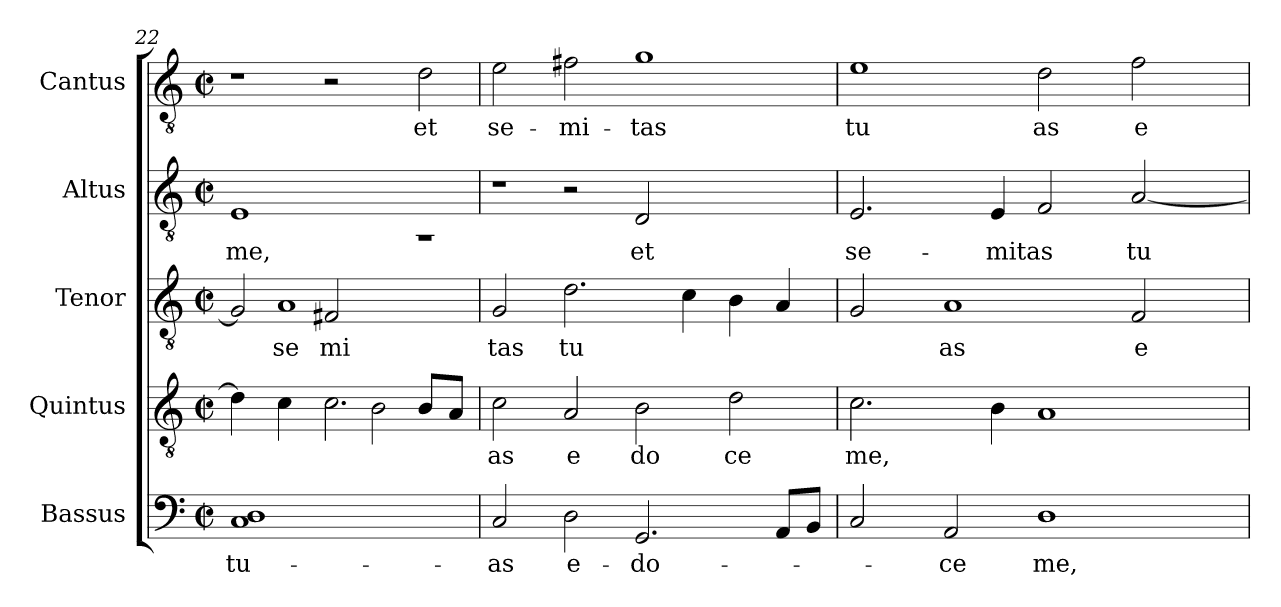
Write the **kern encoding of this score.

**kern	**text	**kern	**text	**kern	**text	**kern	**text	**kern	**text
*part5	*part5	*part4	*part4	*part3	*part3	*part2	*part2	*part1	*part1
*staff5	*staff5	*staff4	*staff4	*staff3	*staff3	*staff2	*staff2	*staff1	*staff1
*I"Bassus	*	*I"Quintus	*	*I"Tenor	*	*I"Altus	*	*I"Cantus	*
*clefF4	*	*clefGv2	*	*clefGv2	*	*clefGv2	*	*clefGv2	*
*M2/2	*	*M2/2	*	*M2/2	*	*M2/2	*	*M2/2	*
*met(c|)	*	*met(c|)	*	*met(c|)	*	*met(c|)	*	*met(c|)	*
=22	=22	=22	=22	=22	=22	=22	=22	=22	=22
!LO:N:vis=1	!LO:LY:b:cj	!	!	!LO:N:vis=2	!	!	!LO:LY:b:cj	!LO:N:vis=1	!
4C 4D	tu-	4d\]	.	4G/]	.	1E	me,	2r	.
!	!	!	!	!LO:N:vis=1	!LO:LY:b:cj	!	!	!	!
1ryy	.	4c\	.	4A	se	.	.	.	.
!	!	!LO:N:vis=2.	!	!LO:N:vis=2	!LO:LY:b:cj	!	!	!	!
.	.	4c\	.	4F#X/	mi	.	.	2r	.
!	!	!LO:N:vis=2	!	!	!	!	!	!	!
.	.	4B\	.	2ryy	.	.	.	.	.
!	!	!	!	!	!	!LO:N:vis=1	!	!LO:N:vis=2	!LO:LY:b:cj
.	.	8B/L	.	.	.	4rAA	.	4d\	et
.	.	8A/J	.	.	.	.	.	.	.
=23	=23	=23	=23	=23	=23	=23	=23	=23	=23
!	!LO:LY:b:cj	!	!LO:LY:b:cj	!	!LO:LY:b:cj	!LO:N:vis=1	!	!	!LO:LY:b:cj
2C/	-as	2c\	as	2G/	tas	2r	.	2e\	se-
!	!LO:LY:b:cj	!	!LO:LY:b:cj	!	!LO:LY:b:cj	!	!	!	!LO:LY:b:cj
2D\	e-	2A/	e	2.d\	tu	2r	.	2f#X\	-mi-
!	!LO:LY:b:cj	!	!LO:LY:b:cj	!	!	!LO:N:vis=2	!LO:LY:b:cj	!	!LO:LY:b:cj
2.GG/	-do-	2B\	do	.	.	4D/	et	1g	-tas
.	.	.	.	4c\	.	2.ryy	.	.	.
!	!	!	!LO:LY:b:cj	!	!	!	!	!	!
.	.	2d\	ce	4B\	.	.	.	.	.
8AA/L	.	.	.	4A/	.	.	.	.	.
8BB/J	.	.	.	.	.	.	.	.	.
!!LO:LB:g=z
=24	=24	=24	=24	=24	=24	=24	=24	=24	=24
!	!	!	!LO:LY:b	!	!	!	!LO:LY:b:cj	!	!LO:LY:b:cj
*^	*	*	*	*^	*	*	*	*	*
2C/	16ryy	.	2.c\	me,	2G/	16ryy	.	2.E/	se-	1e	tu
.	1ryy	.	.	.	.	64ryy	.	.	.	.	.
.	.	.	.	.	.	1ryy	.	.	.	.	.
!	!	!LO:LY:b:cj	!	!	!	!	!LO:LY:b:cj	!	!	!	!
2AA/	.	-ce	.	.	1A	.	as	.	.	.	.
!	!	!	!	!	!	!	!	!	!LO:LY:b	!	!
.	.	.	4B\	.	.	.	.	4E/	-mitas	.	.
!	!	!LO:LY:b:cj	!	!	!	!	!	!	!	!	!LO:LY:b:cj
1D	.	me,	1A	.	.	.	.	2F/	.	2d\	as
.	2...ryy	.	.	.	.	.	.	.	.	.	.
.	.	.	.	.	.	2ryy	.	.	.	.	.
!	!	!	!	!	!	!	!LO:LY:b:cj	!	!LO:LY:b:cj	!	!LO:LY:b:cj
.	.	.	.	.	2F/	.	e	[<2A/	tu-	2f\	e
.	.	.	.	.	.	4ryy	.	.	.	.	.
.	.	.	.	.	.	8ryy	.	.	.	.	.
.	.	.	.	.	.	32.ryy	.	.	.	.	.
*v	*v	*	*	*	*v	*v	*	*	*	*	*
=	=	=	=	=	=	=	=	=	=
*-	*-	*-	*-	*-	*-	*-	*-	*-	*-
